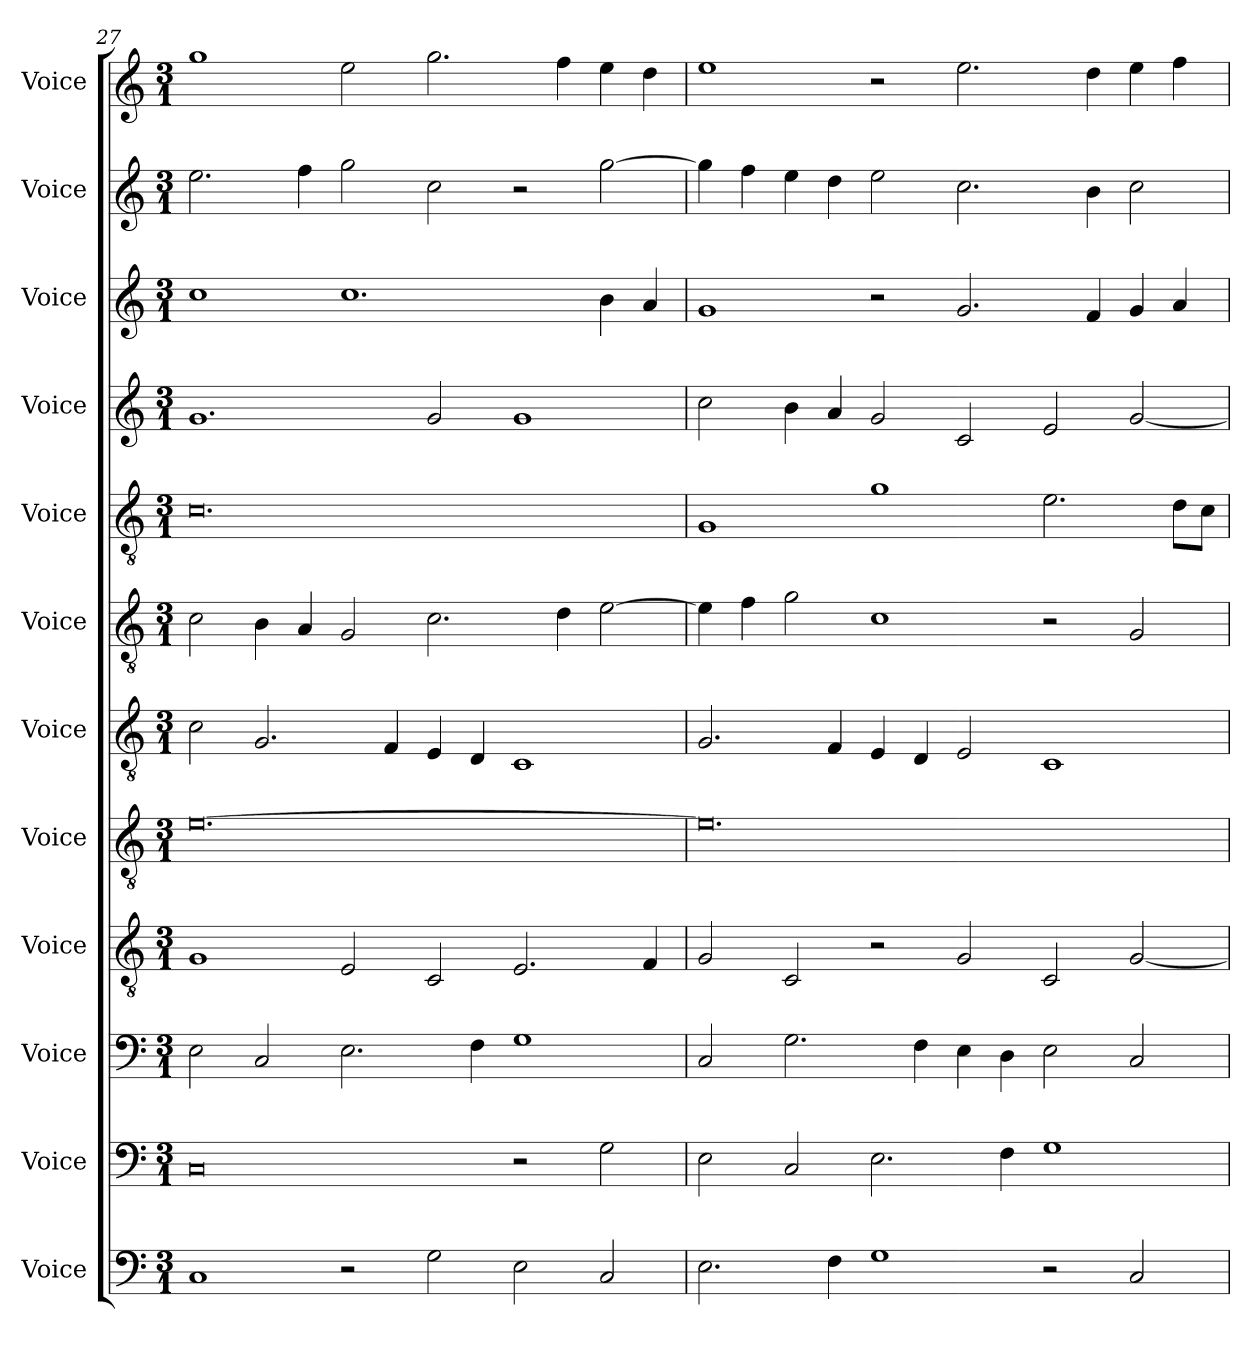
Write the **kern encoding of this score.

**kern	**kern	**kern	**kern	**kern	**kern	**kern	**kern	**kern	**kern	**kern	**kern
*part12	*part11	*part10	*part9	*part8	*part7	*part6	*part5	*part4	*part3	*part2	*part1
*staff12	*staff11	*staff10	*staff9	*staff8	*staff7	*staff6	*staff5	*staff4	*staff3	*staff2	*staff1
*I"Voice	*I"Voice	*I"Voice	*I"Voice	*I"Voice	*I"Voice	*I"Voice	*I"Voice	*I"Voice	*I"Voice	*I"Voice	*I"Voice
*I'V	*I'V	*I'V	*I'V	*I'V	*I'V	*I'V	*I'V	*I'V	*I'V	*I'V	*I'V
!!LO:PB:g=z
*clefF4	*clefF4	*clefF4	*clefGv2	*clefGv2	*clefGv2	*clefGv2	*clefGv2	*clefG2	*clefG2	*clefG2	*clefG2
*k[]	*k[]	*k[]	*k[]	*k[]	*k[]	*k[]	*k[]	*k[]	*k[]	*k[]	*k[]
*M3/1	*M3/1	*M3/1	*M3/1	*M3/1	*M3/1	*M3/1	*M3/1	*M3/1	*M3/1	*M3/1	*M3/1
=27	=27	=27	=27	=27	=27	=27	=27	=27	=27	=27	=27
1C	0C	2E\	1G	[0.e	2c\	2c\	0.c	1.g	1cc	2.ee\	1gg
.	.	2C/	.	.	2.G/	4B\	.	.	.	.	.
.	.	.	.	.	.	4A/	.	.	.	4ff\	.
2r	.	2.E\	2E/	.	.	2G/	.	.	1.cc	2gg\	2ee\
.	.	.	.	.	4F/	.	.	.	.	.	.
2G\	.	.	2C/	.	4E/	2.c\	.	2g/	.	2cc\	2.gg\
.	.	4F\	.	.	4D/	.	.	.	.	.	.
2E\	2r	1G	2.E/	.	1C	.	.	1g	.	2r	.
.	.	.	.	.	.	4d\	.	.	.	.	4ff\
2C/	2G\	.	.	.	.	[2e\	.	.	4b\	[2gg\	4ee\
.	.	.	4F/	.	.	.	.	.	4a/	.	4dd\
=28	=28	=28	=28	=28	=28	=28	=28	=28	=28	=28	=28
2.E\	2E\	2C/	2G/	0.e]	2.G/	4e\]	1G	2cc\	1g	4gg\]	1ee
.	.	.	.	.	.	4f\	.	.	.	4ff\	.
.	2C/	2.G\	2C/	.	.	2g\	.	4b\	.	4ee\	.
4F\	.	.	.	.	4F/	.	.	4a/	.	4dd\	.
1G	2.E\	.	2r	.	4E/	1c	1g	2g/	2r	2ee\	2r
.	.	4F\	.	.	4D/	.	.	.	.	.	.
.	.	4E\	2G/	.	2E/	.	.	2c/	2.g/	2.cc\	2.ee\
.	4F\	4D\	.	.	.	.	.	.	.	.	.
2r	1G	2E\	2C/	.	1C	2r	2.e\	2e/	.	.	.
.	.	.	.	.	.	.	.	.	4f/	4b\	4dd\
2C/	.	2C/	[2G/	.	.	2G/	.	[2g/	4g/	2cc\	4ee\
.	.	.	.	.	.	.	8d\L	.	4a/	.	4ff\
.	.	.	.	.	.	.	8c\J	.	.	.	.
=	=	=	=	=	=	=	=	=	=	=	=
*-	*-	*-	*-	*-	*-	*-	*-	*-	*-	*-	*-
